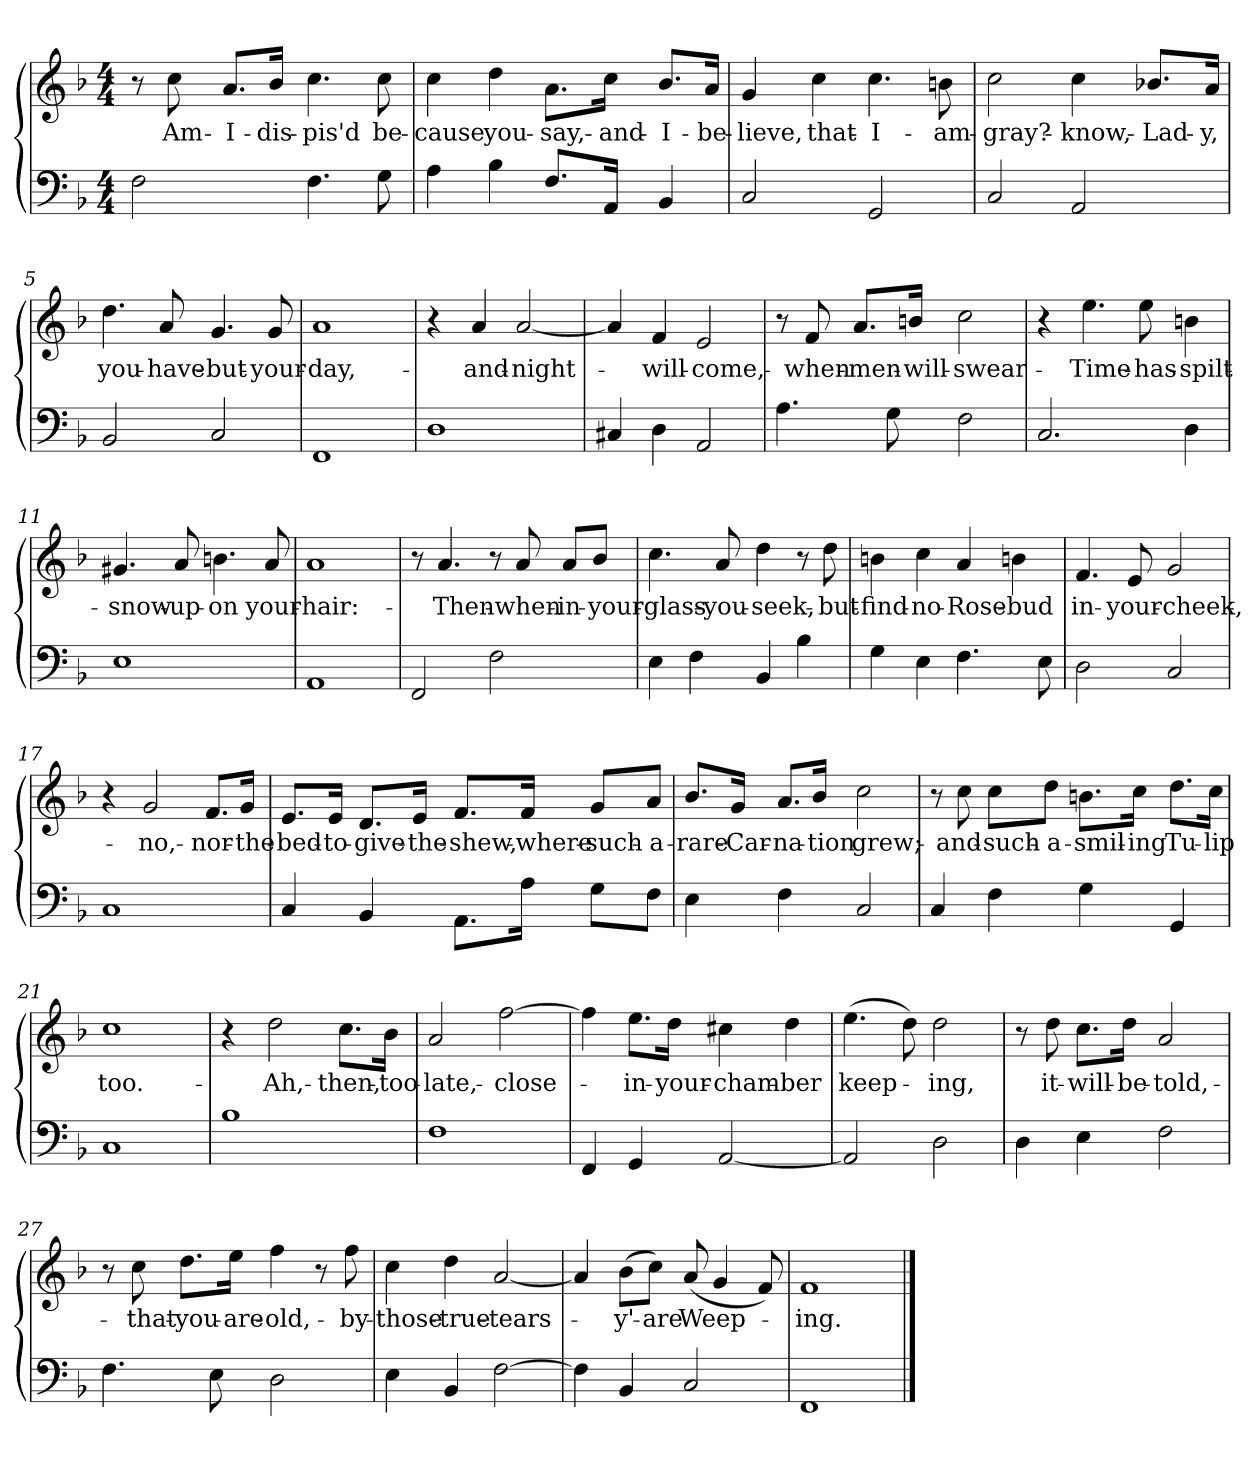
**kern	**kern	**text
*part2	*part1	*part1
*staff2	*staff1	*staff1
*clefF4	*clefG2	*
*k[b-]	*k[b-]	*
*F:	*F:	*
*M4/4	*M4/4	*
=1	=1	=1
2F\	8r	.
.	8cc\	Am-
.	8.a/L	I-
.	16b-/Jk	dis-
4.F\	4.cc\	-pis'd
8G\	8cc\	be-
=2	=2	=2
4A\	4cc\	-cause
4B-\	4dd\	you-
8.F/L	8.a\L	say,-
16AA/Jk	16cc\Jk	and-
4BB-/	8.b-/L	I-
.	16a/Jk	be-
=3	=3	=3
2C/	4g/	-lieve,
.	4cc\	that-
2GG/	4.cc\	I-
.	8bn\	am-
=4	=4	=4
2C/	2cc\	gray?-
2AA/	4cc\	know,-
.	8.b-X/L	Lad-
.	16a/Jk	-y,
=5	=5	=5
2BB-/	4.dd\	you-
.	8a/	have-
2C/	4.g/	but-
.	8g/	your-
!!LO:LB:g=z
=6	=6	=6
1FF/	1a/	day,-
=7	=7	=7
1D\	4r	.
.	4a/	and-
.	[2a/	night-
=8	=8	=8
4C#X/	4a/]	.
4D\	4f/	will-
2AA/	2e/	come,-
=9	=9	=9
4.A\	8r	.
.	8f/	when-
.	8.a/L	men-
8G\	.	.
.	16bn/Jk	will-
2F\	2cc\	swear-
=10	=10	=10
2.C/	4r	.
.	4.ee\	Time-
.	8ee\	has-
4D\	4bn\	spilt-
=11	=11	=11
1E\	4.g#X/	snow-
.	8a/	up-
.	4.bn\	-on
.	8a/	your-
!!LO:LB:g=z
=12	=12	=12
1AA/	1a/	hair:-
=13	=13	=13
2FF/	8r	.
.	4.a/	Then-
2F\	8r	.
.	8a/	when-
.	8a/L	in-
.	8b-/J	your-
=14	=14	=14
4E\	4.cc\	glass-
4F\	.	.
.	8a/	you-
4BB-/	4dd\	seek,-
4B-\	8r	.
.	8dd\	but-
=15	=15	=15
4G\	4bn\	find-
4E\	4cc\	no-
4.F\	4a/	Rose-
.	4bn\	-bud
8E\	.	.
=16	=16	=16
2D\	4.f/	in-
.	8e/	your-
2C/	2g/	cheek,-
=17	=17	=17
1C/	4r	.
.	2g/	no,-
.	8.f/L	nor-
.	16g/Jk	the-
!!LO:LB:g=z
=18	=18	=18
4C/	8.e/L	bed-
.	16e/Jk	to-
4BB-/	8.d/L	give-
.	16e/Jk	the-
8.AA\L	8.f/L	shew,-
16A\Jk	16f/Jk	where-
8G\L	8g/L	such-
8F\J	8a/J	a-
=19	=19	=19
4E\	8.b-/L	rare-
.	16g/Jk	Car-
4F\	8.a/L	-na-
.	16b-/Jk	-tion
2C/	2cc\	grew;-
=20	=20	=20
4C/	8r	.
.	8cc\	and-
4F\	8cc\L	such-
.	8dd\J	a-
4G\	8.bn\L	smil-
.	16cc\Jk	-ing
4GG/	8.dd\L	Tu-
.	16cc\Jk	-lip
=21	=21	=21
1C/	1cc\	too.-
!!LO:LB:g=z
=22	=22	=22
1B-\	4r	.
.	2dd\	Ah,-
.	8.cc\L	then,-
.	16b-\Jk	too-
=23	=23	=23
1F\	2a/	late,-
.	[2ff\	close-
=24	=24	=24
4FF/	4ff\]	.
4GG/	8.ee\L	in-
.	16dd\Jk	your-
[2AA/	4cc#X\	cham-
.	4dd\	-ber
=25	=25	=25
2AA/]	(4.ee\	keep-
.	8dd\)	.
2D\	2dd\	-ing,
=26	=26	=26
4D\	8r	.
.	8dd\	it-
4E\	8.cc\L	will-
.	16dd\Jk	be-
2F\	2a/	told,-
!!LO:PB:g=z
=27	=27	=27
4.F\	8r	.
.	8cc\	that-
.	8.dd\L	you-
8E\	.	.
.	16ee\Jk	are-
2D\	4ff\	old,-
.	8r	.
.	8ff\	by-
=28	=28	=28
4E\	4cc\	those-
4BB-/	4dd\	true-
[2F\	[2a/	tears-
=29	=29	=29
4F\]	4a/]	.
4BB-/	(8b-\L	y'-
.	8cc\J)	-are
2C/	(8a/	Weep-
.	4g/	.
.	8f/)	.
=30	=30	=30
1FF/	1f/	-ing.
==	==	==
*-	*-	*-
